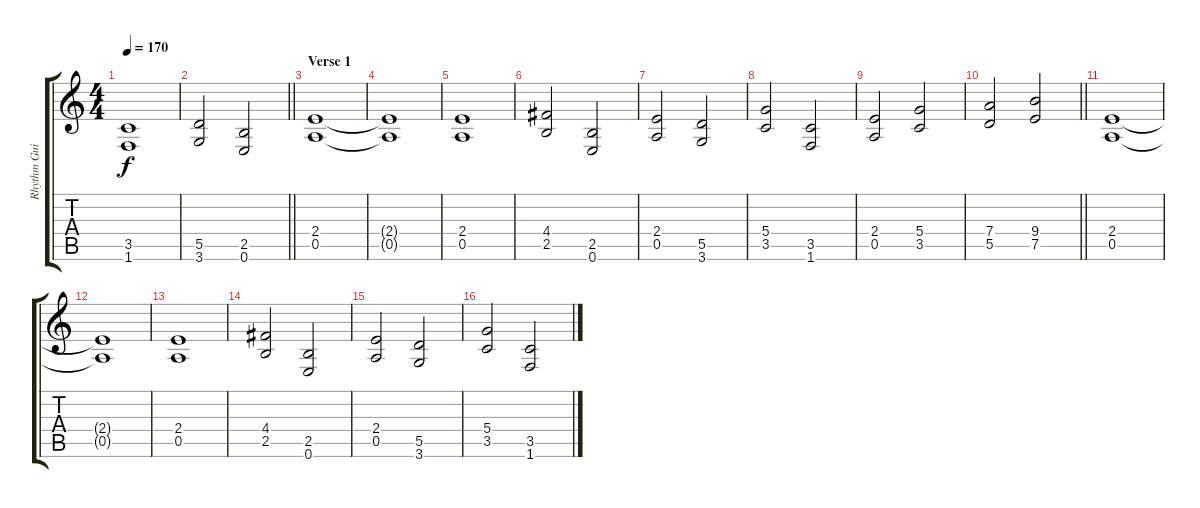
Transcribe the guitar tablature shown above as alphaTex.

\track ("Rhythm Guitar 2: Tapani Kangas" "Rhythm Gui") {instrument distortionguitar}
\staff {score tabs}
\tuning (E4 B3 G3 D3 A2 E2) {hide}
\ts (4 4)
\tempo 170
\clef g2
\ks aminor
(3.5 1.6).1{dy f} |
\barLineRight lightlight
(5.5 3.6).2 (2.5 0.6).2 |
\section ("" "Verse 1")
(2.4 0.5).1 |
(2.4{t} 0.5{t}).1 |
(2.4 0.5).1 |
(4.4 2.5).2 (2.5 0.6).2 |
(2.4 0.5).2 (5.5 3.6).2 |
(5.4 3.5).2 (3.5 1.6).2 |
(2.4 0.5).2 (5.4 3.5).2 |
\barLineRight lightlight
(7.4 5.5).2 (9.4 7.5).2 |
(2.4 0.5).1 |
(2.4{t} 0.5{t}).1 |
(2.4 0.5).1 |
(4.4 2.5).2 (2.5 0.6).2 |
(2.4 0.5).2 (5.5 3.6).2 |
(5.4 3.5).2 (3.5 1.6).2
